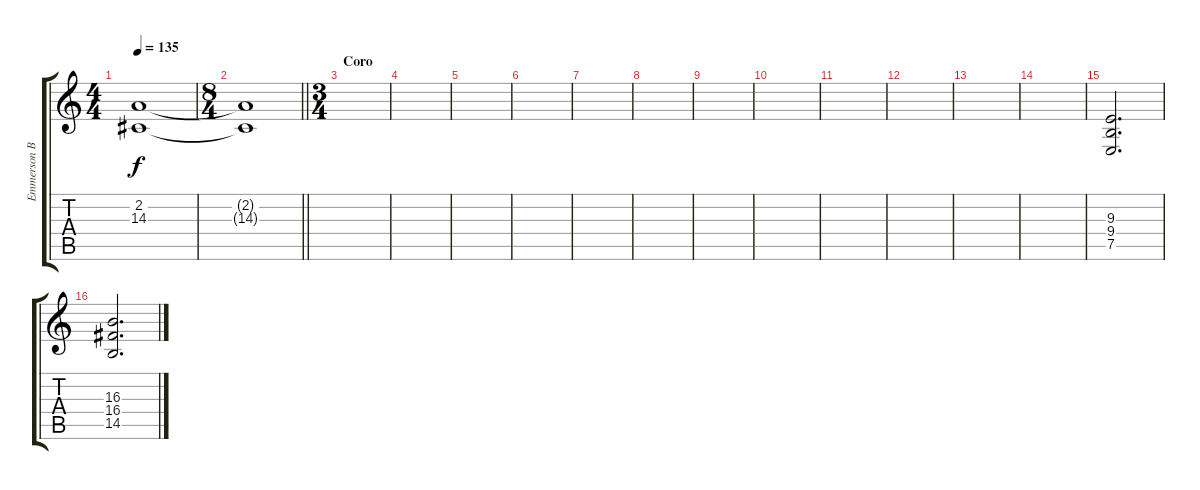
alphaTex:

\track ("Emmerson Burton" "Emmerson B") {instrument pad1newage}
\staff {score tabs}
\tuning (E4 B3 G3 D3 A2 E2) {hide}
\ts (4 4)
\tempo 135
\clef g2
\ks c
(2.2 14.3).1{dy f} |
\ts (8 4)
\barLineRight lightlight
(2.2{t} 14.3{t}).1 |
\ts (3 4)
\section ("" "Coro")
|
|
|
|
|
|
|
|
|
|
|
|
(9.3 9.4 7.5).2{d volume 6 balance 8 instrument pad7halo} |
(16.3 16.4 14.5).2{d}
